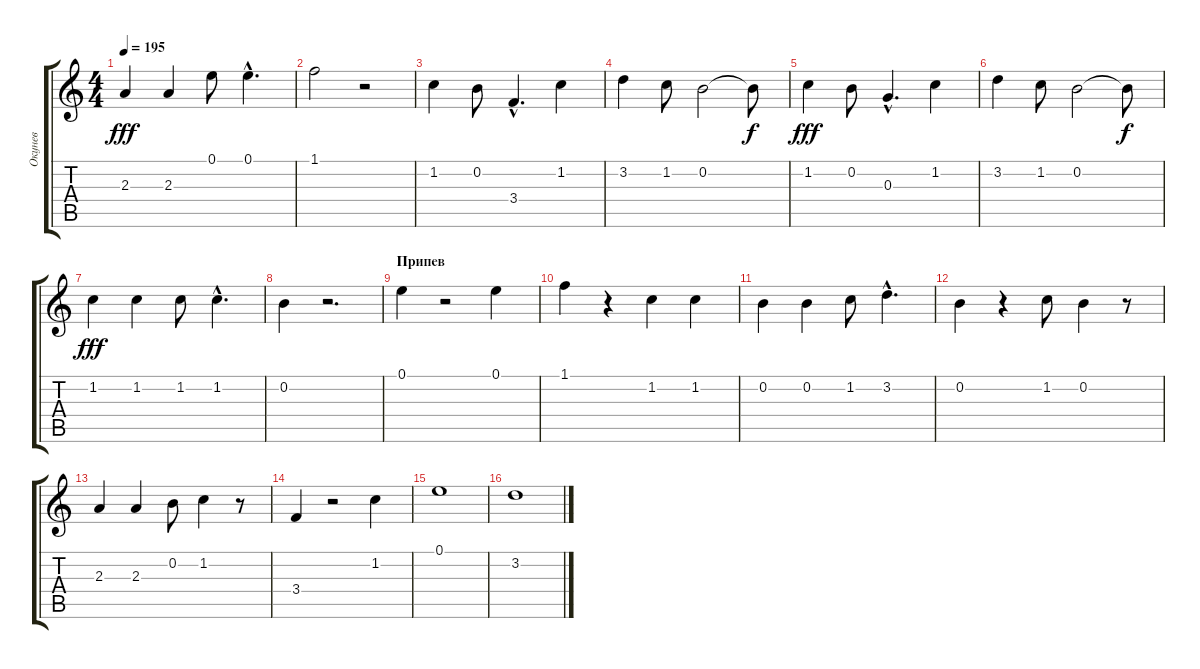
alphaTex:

\track ("Окунев " "Окунев ") {instrument contrabass}
\staff {score tabs}
\tuning (E4 B3 G3 D3 A2 E2) {hide}
\ts (4 4)
\tempo 195
\clef g2
\ks c
2.3.4{dy fff} 2.3.4 0.1.8 0.1{hac}.4{d} |
1.1.2 r.2 |
1.2.4 0.2.8 3.4{hac}.4{d} 1.2.4 |
3.2.4 1.2.8 0.2.2 0.2{t}.8{dy f} |
1.2.4{dy fff} 0.2.8 0.3{hac}.4{d} 1.2.4 |
3.2.4 1.2.8 0.2.2 0.2{t}.8{dy f} |
1.2.4{dy fff} 1.2.4 1.2.8 1.2{hac}.4{d} |
0.2.4 r.2{d} |
\section ("" "Припев")
0.1.4 r.2 0.1.4 |
1.1.4 r.4 1.2.4 1.2.4 |
0.2.4 0.2.4 1.2.8 3.2{hac}.4{d} |
0.2.4 r.4 1.2.8 0.2.4 r.8 |
2.3.4 2.3.4 0.2.8 1.2.4 r.8 |
3.4.4 r.2 1.2.4 |
0.1.1 |
3.2.1
